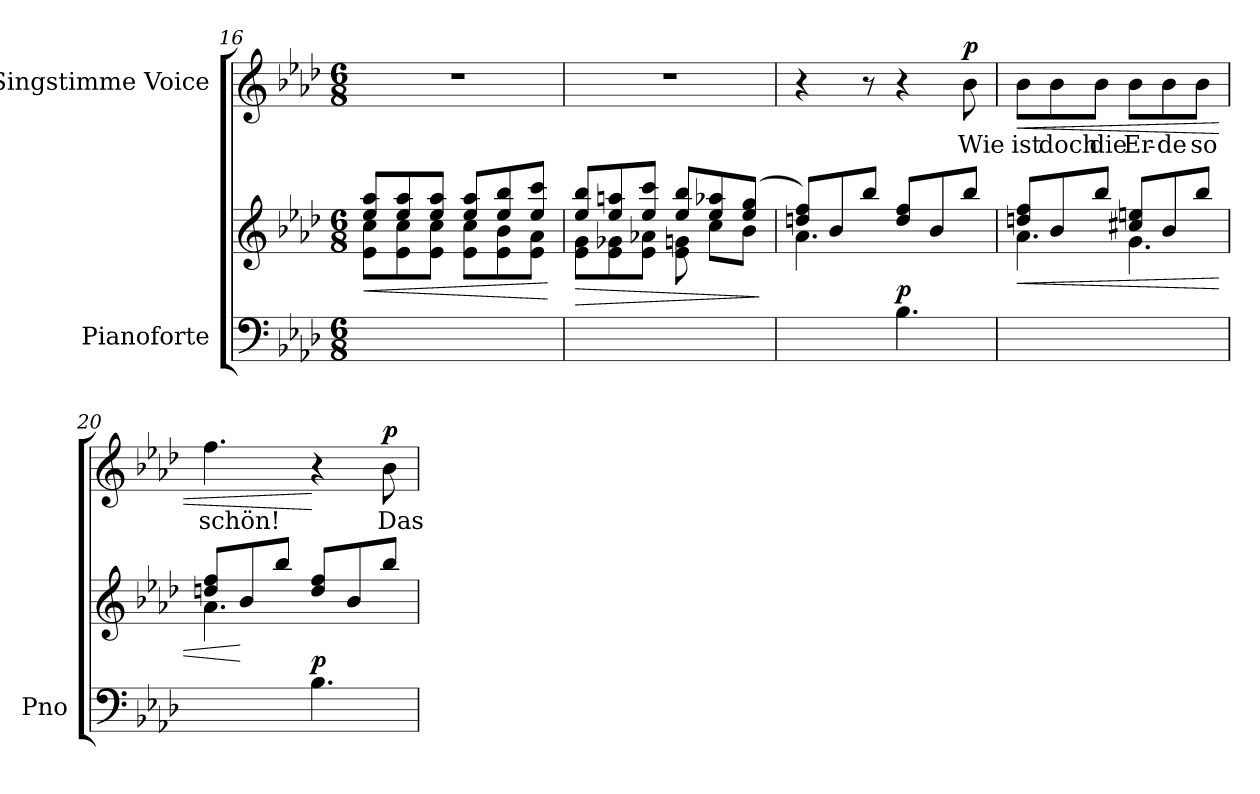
**kern	**kern	**dynam	**kern	**text	**dynam
*part2	*part2	*part2	*part1	*part1	*part1
*staff3	*staff2	*staff2/3	*staff1	*staff1	*staff1
*I"Pianoforte	*	*	*I"Singstimme Voice	*	*
*I'Pno	*	*	*	*	*
*clefF4	*clefG2	*	*clefG2	*	*
*k[b-e-a-d-]	*k[b-e-a-d-]	*	*k[b-e-a-d-]	*	*
*M6/8	*M6/8	*	*M6/8	*	*
=16	=16	=16	=16	=16	=16
!	!	!LO:HP:b	!	!	!
*	*^	*	*	*	*
2.ryy	8ee-/ 8aa-/L	8e-\ 8cc\L	<	2.r	.	.
.	8ee-/ 8aa-/	8e-\ 8cc\	.	.	.	.
.	8ee-/ 8aa-/J	8e-\ 8cc\J	.	.	.	.
.	8ee-/ 8aa-/L	8e-\ 8cc\L	.	.	.	.
.	8ee-/ 8bb-/	8e-\ 8b-\	.	.	.	.
.	8ee-/ 8ccc/J	8e-\ 8a-\J	.	.	.	.
*	*v	*v	*	*	*	*
.	.	[	.	.	.
=17	=17	=17	=17	=17	=17
!	!	!LO:HP:b	!	!	!
*	*^	*	*	*	*
2.ryy	8ee-/ 8bb-/L	8e-\ 8g\L	>	2.r	.	.
.	8ee-/ 8aan/	8e-\ 8g-X\	.	.	.	.
.	8ee-/ 8ccc/J	8e-\ 8a-X\J	.	.	.	.
.	8ee-/ 8bb-/L	8e-\ 8gn\	.	.	.	.
.	8ee-/ 8aa-X/	8cc\L	.	.	.	.
.	(>8ee-/ 8gg/J	8b-\J	.	.	.	.
*	*v	*v	*	*	*	*
.	.	]	.	.	.
=18	=18	=18	=18	=18	=18
*	*^	*	*	*	*
4.ryy	8ddn/ 8ff/L)	4.a-\	.	4r	.	.
.	8b-/	.	.	.	.	.
.	8bb-/J	.	.	8r	.	.
!	!	!	!LO:DY:a=2	!	!	!
4.B-\	8dd/ 8ff/L	4.ryy	p	4r	.	.
.	8b-/	.	.	.	.	.
!	!	!	!	!	!	!LO:DY:a
.	8bb-/J	.	.	8b-\	Wie	p
=19	=19	=19	=19	=19	=19	=19
!	!	!	!LO:HP:b	!	!	!LO:HP:b
2.ryy	8ddn/ 8ff/L	4.a-\	<	8b-\L	ist	<
.	8b-/	.	.	8b-\	doch	.
.	8bb-/J	.	.	8b-\J	die	.
.	8cc#X/ 8een/L	4.g\	.	8b-\L	Er-	.
.	8b-/	.	.	8b-\	-de	.
.	8bb-/J	.	.	8b-\J	so	.
=20	=20	=20	=20	=20	=20	=20
4.ryy	8ddn/ 8ff/L	4.a-\	.	4.ff\	schön!	.
.	8b-/	.	[	.	.	.
.	8bb-/J	.	.	.	.	.
!	!	!	!LO:DY:a=2	!	!	!
4.B-\	8dd/ 8ff/L	4.ryy	p	4r	.	[
.	8b-/	.	.	.	.	.
!	!	!	!	!	!	!LO:DY:a
.	8bb-/J	.	.	8b-\	Das	p
*	*v	*v	*	*	*	*
=	=	=	=	=	=
*-	*-	*-	*-	*-	*-
